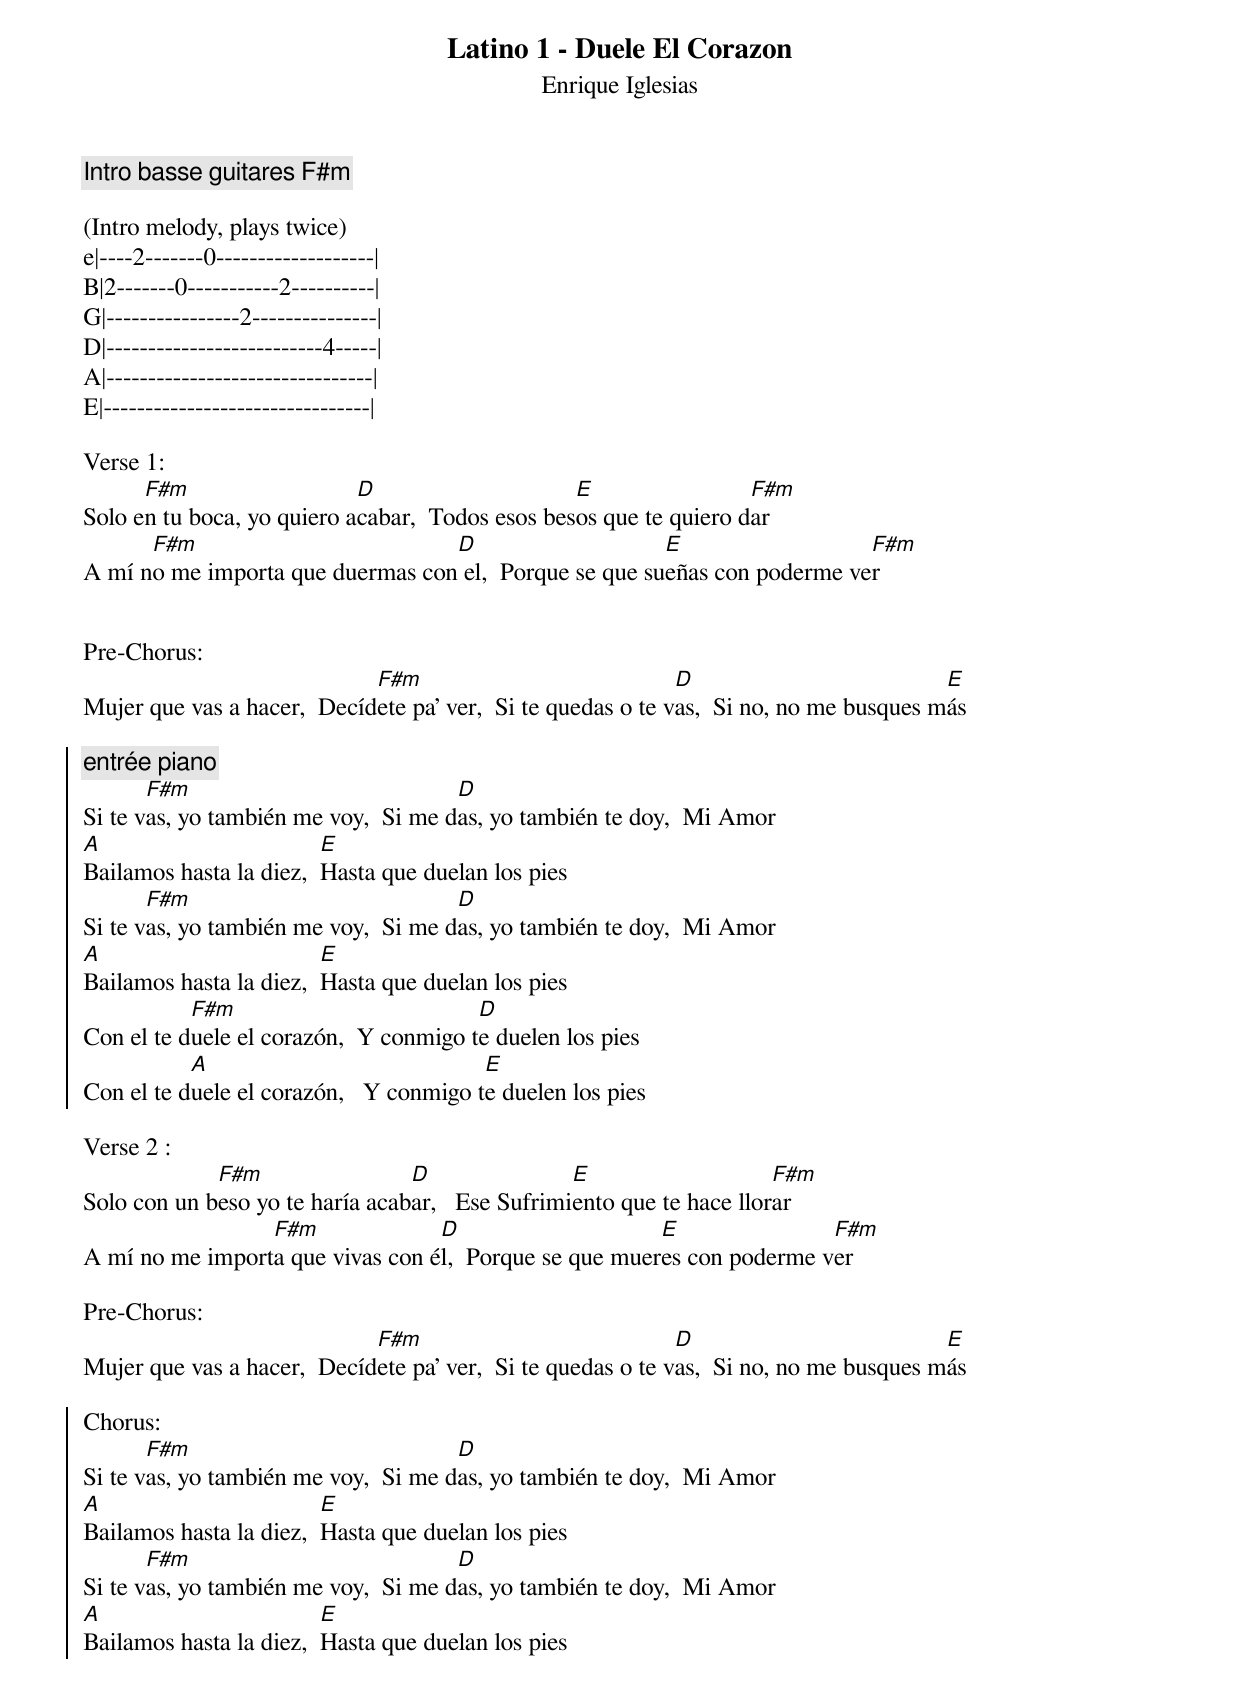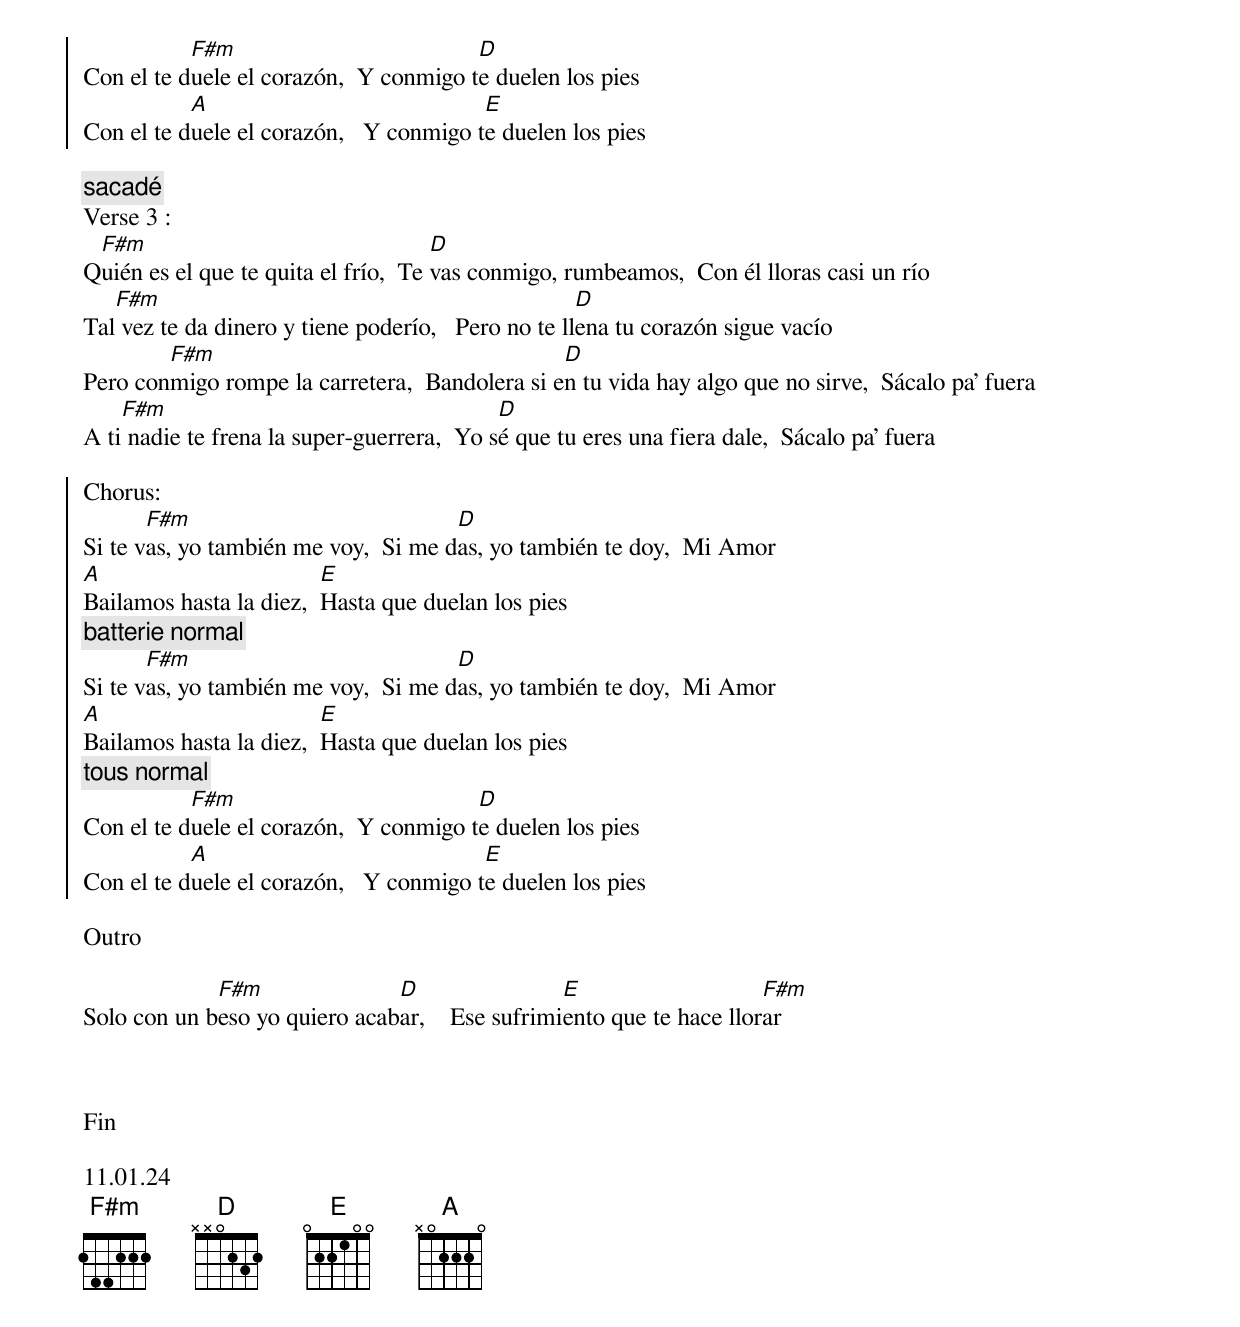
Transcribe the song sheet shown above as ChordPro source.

{title: Latino 1 - Duele El Corazon}
{subtitle: Enrique Iglesias }
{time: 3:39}
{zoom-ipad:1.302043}
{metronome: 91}

{c:   Intro basse guitares [F#m]}

(Intro melody, plays twice)
e|----2-------0-------------------|
B|2-------0-----------2----------|
G|----------------2---------------|
D|--------------------------4-----|
A|--------------------------------|
E|--------------------------------|

Verse 1:
Solo e[F#m]n tu boca, yo quiero a[D]cabar,  Todos esos bes[E]os que te quiero d[F#m]ar
A mí n[F#m]o me importa que duermas con[D] el,  Porque se que su[E]eñas con poderme ve[F#m]r


Pre-Chorus:
Mujer que vas a hacer,  Decíd[F#m]ete pa' ver,  Si te quedas o te v[D]as,  Si no, no me busques m[E]ás

{soc}
{c:entrée piano}
Si te v[F#m]as, yo también me voy,  Si me d[D]as, yo también te doy,  Mi Amor
[A]Bailamos hasta la diez,  [E]Hasta que duelan los pies
Si te v[F#m]as, yo también me voy,  Si me d[D]as, yo también te doy,  Mi Amor
[A]Bailamos hasta la diez,  [E]Hasta que duelan los pies
Con el te d[F#m]uele el corazón,  Y conmigo t[D]e duelen los pies
Con el te d[A]uele el corazón,   Y conmigo t[E]e duelen los pies
{eoc}

Verse 2 :
Solo con un b[F#m]eso yo te haría acab[D]ar,   Ese Sufrimi[E]ento que te hace llor[F#m]ar
A mí no me import[F#m]a que vivas con é[D]l,  Porque se que muer[E]es con poderme v[F#m]er

Pre-Chorus:
Mujer que vas a hacer,  Decíd[F#m]ete pa' ver,  Si te quedas o te v[D]as,  Si no, no me busques m[E]ás

{soc}
Chorus:
Si te v[F#m]as, yo también me voy,  Si me d[D]as, yo también te doy,  Mi Amor
[A]Bailamos hasta la diez,  [E]Hasta que duelan los pies
Si te v[F#m]as, yo también me voy,  Si me d[D]as, yo también te doy,  Mi Amor
[A]Bailamos hasta la diez,  [E]Hasta que duelan los pies
Con el te d[F#m]uele el corazón,  Y conmigo t[D]e duelen los pies
Con el te d[A]uele el corazón,   Y conmigo t[E]e duelen los pies
{eoc}

{c:sacadé}
Verse 3 :
Q[F#m]uién es el que te quita el frío,  Te [D]vas conmigo, rumbeamos,  Con él lloras casi un río
Tal[F#m] vez te da dinero y tiene poderío,   Pero no te ll[D]ena tu corazón sigue vacío
Pero con[F#m]migo rompe la carretera,  Bandolera si e[D]n tu vida hay algo que no sirve,  Sácalo pa' fuera
A ti[F#m] nadie te frena la super-guerrera,  Yo s[D]é que tu eres una fiera dale,  Sácalo pa' fuera

{soc}
Chorus:
Si te v[F#m]as, yo también me voy,  Si me d[D]as, yo también te doy,  Mi Amor
[A]Bailamos hasta la diez,  [E]Hasta que duelan los pies
{c:batterie normal}
Si te v[F#m]as, yo también me voy,  Si me d[D]as, yo también te doy,  Mi Amor
[A]Bailamos hasta la diez,  [E]Hasta que duelan los pies
{c:tous normal}
Con el te d[F#m]uele el corazón,  Y conmigo t[D]e duelen los pies
Con el te d[A]uele el corazón,   Y conmigo t[E]e duelen los pies
{eoc}

Outro

Solo con un b[F#m]eso yo quiero acab[D]ar,    Ese sufrimi[E]ento que te hace llor[F#m]ar



Fin

11.01.24
